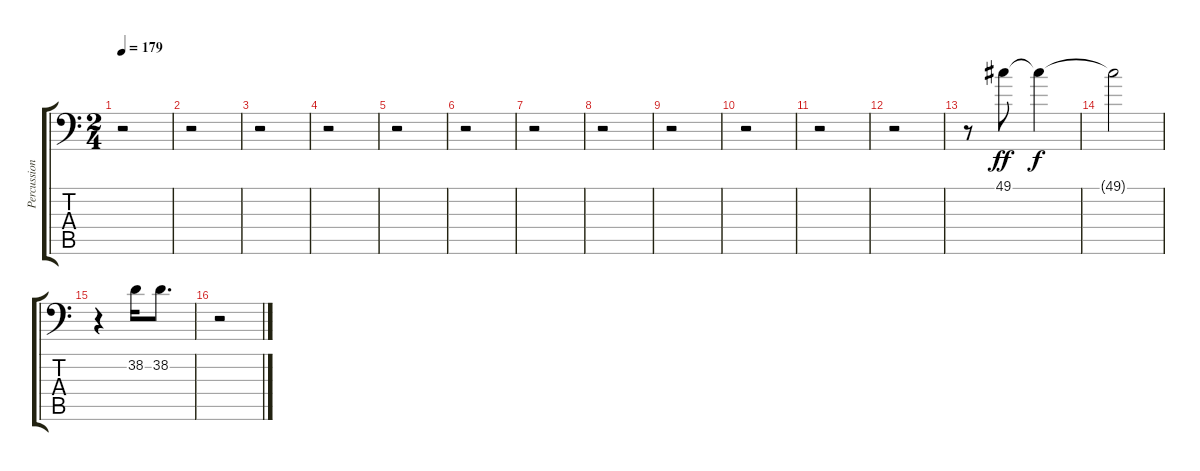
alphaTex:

\track ("Percussions" "Percussion") {instrument acousticgrandpiano}
\staff {score tabs}
\tuning (C-1 C-1 C-1 C-1 C-1 C-1) {hide}
\ts (2 4)
\tempo 179
\clef f4
\ks c
r.2{dy f} |
r.2 |
r.2 |
r.2 |
r.2 |
r.2 |
r.2 |
r.2 |
r.2 |
r.2 |
r.2 |
r.2 |
r.8 49.1.8{dy ff} 49.1{t}.4{dy f} |
49.1{t}.2 |
r.4 38.2.16 38.2.8{d} |
r.2
